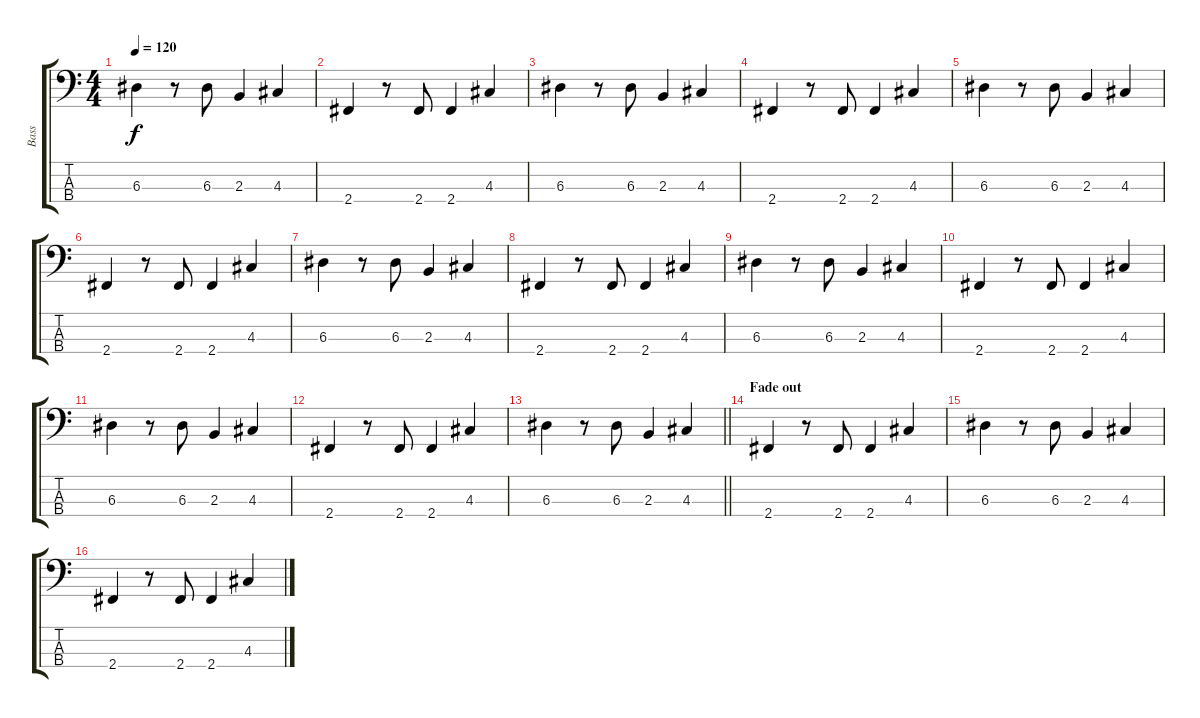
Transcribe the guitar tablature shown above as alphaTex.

\track ("Bass" "Bass") {instrument fretlessbass}
\staff {score tabs}
\tuning (G2 D2 A1 E1) {hide}
\ts (4 4)
\tempo 120
\clef f4
\ks c
6.3.4{dy f} r.8 6.3.8 2.3.4 4.3.4 |
2.4.4 r.8 2.4.8 2.4.4 4.3.4 |
6.3.4 r.8 6.3.8 2.3.4 4.3.4 |
2.4.4 r.8 2.4.8 2.4.4 4.3.4 |
6.3.4 r.8 6.3.8 2.3.4 4.3.4 |
2.4.4 r.8 2.4.8 2.4.4 4.3.4 |
6.3.4 r.8 6.3.8 2.3.4 4.3.4 |
2.4.4 r.8 2.4.8 2.4.4 4.3.4 |
6.3.4 r.8 6.3.8 2.3.4 4.3.4 |
2.4.4 r.8 2.4.8 2.4.4 4.3.4 |
6.3.4 r.8 6.3.8 2.3.4 4.3.4 |
2.4.4 r.8 2.4.8 2.4.4 4.3.4 |
\barLineRight lightlight
6.3.4 r.8 6.3.8 2.3.4 4.3.4 |
\section ("" "Fade out")
2.4.4 r.8 2.4.8 2.4.4 4.3.4 |
6.3.4 r.8 6.3.8 2.3.4 4.3.4 |
2.4.4 r.8 2.4.8 2.4.4 4.3.4
